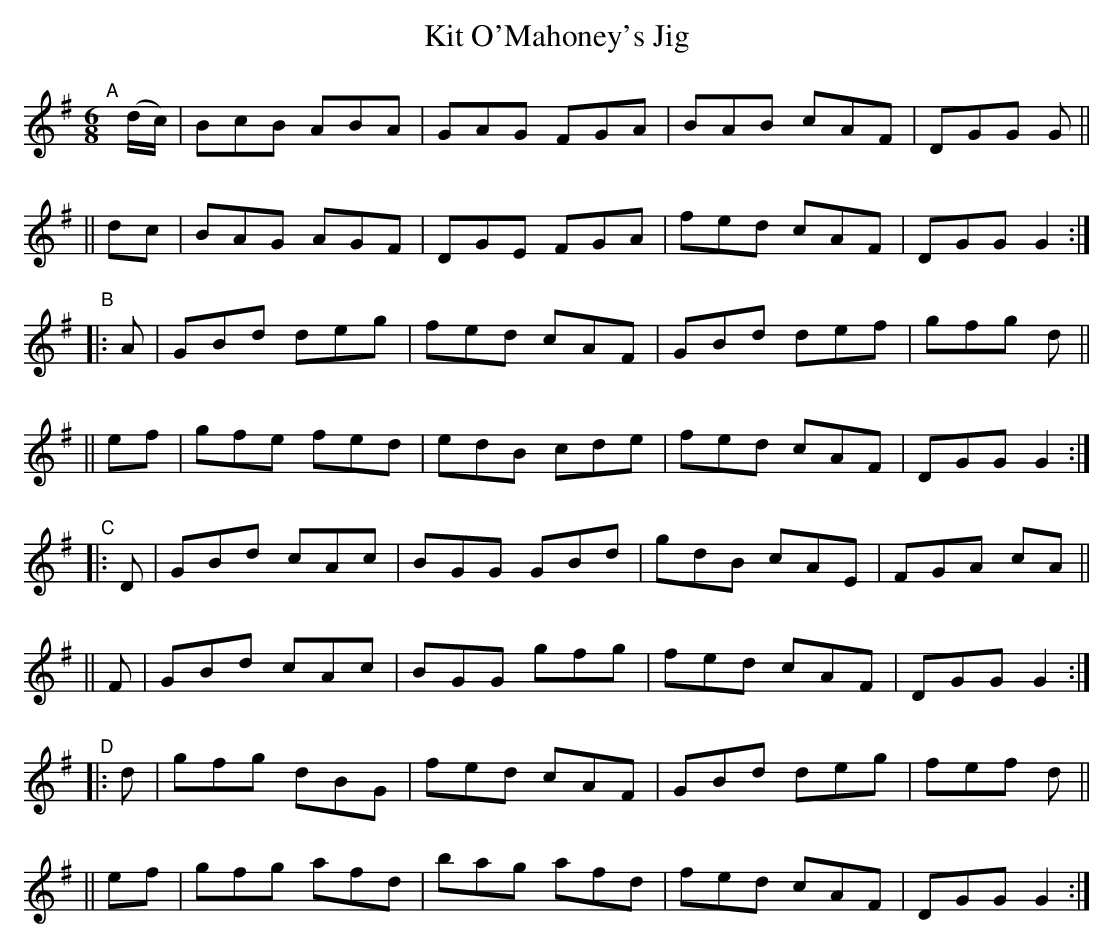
X:1
T: Kit O'Mahoney's Jig
M: 6/8
L: 1/8
K: G
"^A"[|]\
(d/c/) | BcB ABA | GAG FGA | BAB cAF | DGG G ||
|| dc  | BAG AGF | DGE FGA | fed cAF | DGG G2 :|
"^B"\
|:  A | GBd deg | fed cAF | GBd def | gfg d ||
|| ef | gfe fed | edB cde | fed cAF | DGG G2 :|
"^C"\
|: D | GBd cAc | BGG GBd | gdB cAE | FGA cA ||
|| F | GBd cAc | BGG gfg | fed cAF | DGG G2 :|
"^D"\
|:  d | gfg dBG | fed cAF | GBd deg | fef d ||
|| ef | gfg afd | bag afd | fed cAF | DGG G2 :|
